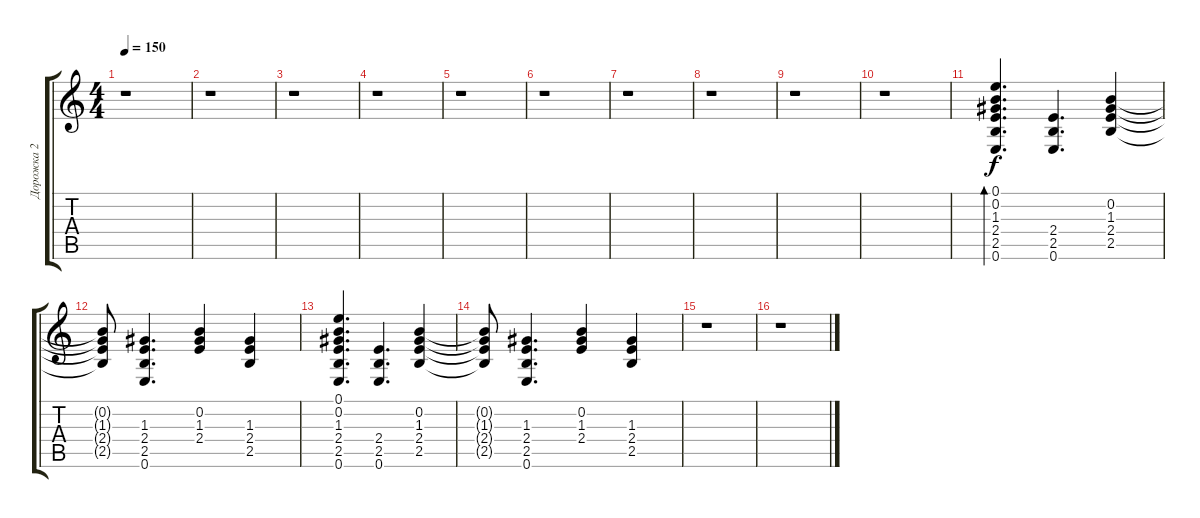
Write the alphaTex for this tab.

\track ("Дорожка 2" "Дорожка 2") {instrument acousticguitarsteel}
\staff {score tabs}
\tuning (E4 B3 G3 D3 A2 E2) {hide}
\ts (4 4)
\tempo 150
\clef g2
\ks c
r.1{dy f} |
r.1 |
r.1 |
r.1 |
r.1 |
r.1 |
r.1 |
r.1 |
r.1 |
r.1 |
(0.1 0.2 1.3 2.4 2.5 0.6).4{d bd 240} (2.4 2.5 0.6).4{d} (0.2 1.3 2.4 2.5).4 |
(0.2{t} 1.3{t} 2.4{t} 2.5{t}).8 (1.3 2.4 2.5 0.6).4{d} (0.2 1.3 2.4).4 (1.3 2.4 2.5).4 |
(0.1 0.2 1.3 2.4 2.5 0.6).4{d} (2.4 2.5 0.6).4{d} (0.2 1.3 2.4 2.5).4 |
(0.2{t} 1.3{t} 2.4{t} 2.5{t}).8 (1.3 2.4 2.5 0.6).4{d} (0.2 1.3 2.4).4 (1.3 2.4 2.5).4 |
r.1 |
r.1
